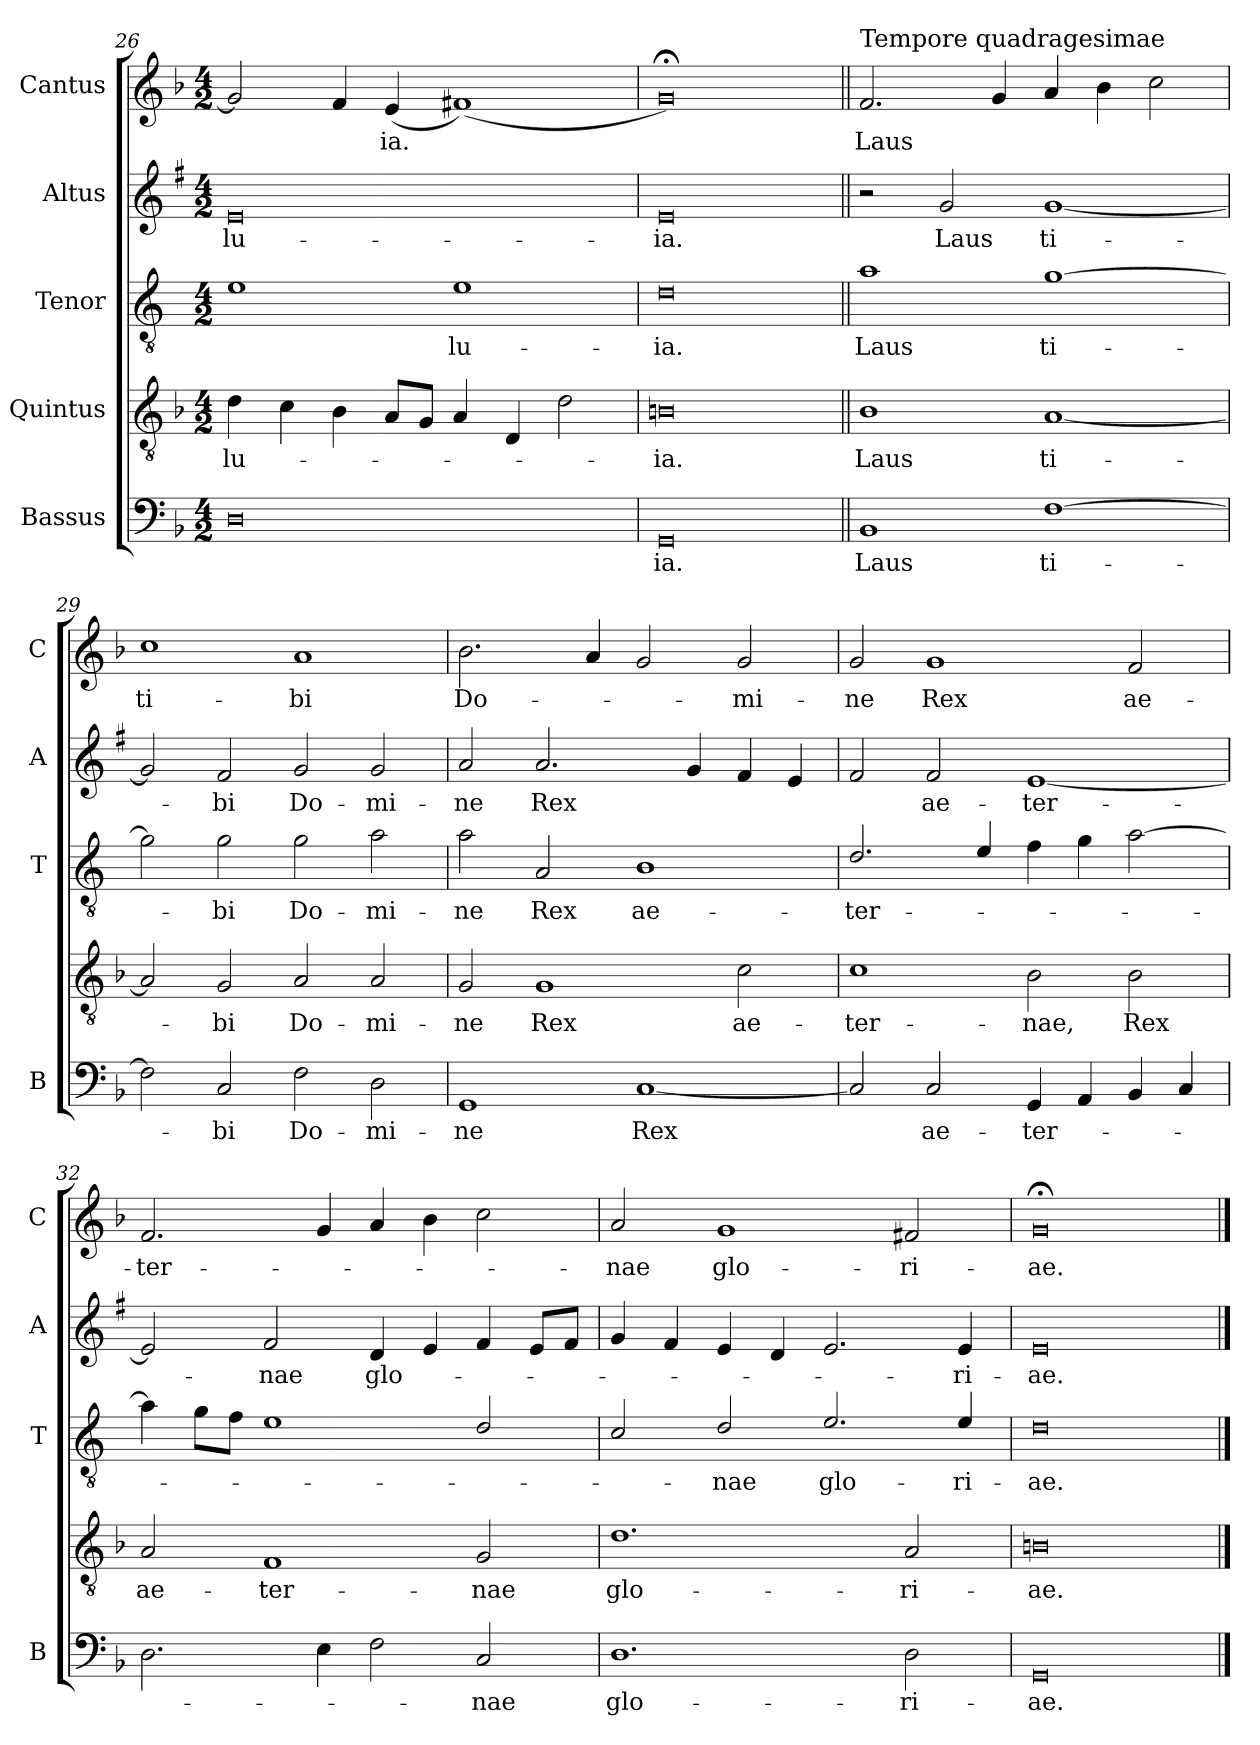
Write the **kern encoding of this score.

**kern	**text	**kern	**text	**kern	**text	**kern	**text	**kern	**text
*part5	*part5	*part4	*part4	*part3	*part3	*part2	*part2	*part1	*part1
*staff5	*staff5	*staff4	*staff4	*staff3	*staff3	*staff2	*staff2	*staff1	*staff1
*I"Bassus	*	*I"Quintus	*	*I"Tenor	*	*I"Altus	*	*I"Cantus	*
*I'B	*	*	*	*I'T	*	*I'A	*	*I'C	*
!!LO:LB:g=z
*clefF4	*	*clefGv2	*	*clefGv2	*	*clefG2	*	*clefG2	*
*	*	*	*	*ITrd4c7	*	*ITrd1c2	*	*	*
*k[b-]	*	*k[b-]	*	*k[b-]	*	*k[b-]	*	*k[b-]	*
*F:	*	*F:	*	*F:	*	*F:	*	*F:	*
*M4/2	*	*M4/2	*	*M4/2	*	*M4/2	*	*M4/2	*
=26	=26	=26	=26	=26	=26	=26	=26	=26	=26
!	!	!	!LO:LY:b	!	!	!	!LO:LY:b	!	!
0D	.	4d\	-lu-	1A	.	0d	-lu-	2g/]	.
.	.	4c\	.	.	.	.	.	.	.
.	.	4B-\	.	.	.	.	.	4f/	.
!	!	!	!	!	!	!	!	!	!LO:LY:b
.	.	8A/L	.	.	.	.	.	(<4e/	-ia.
.	.	8G/J	.	.	.	.	.	.	.
!	!	!	!	!	!LO:LY:b	!	!	!	!
.	.	4A/	.	1A	-lu-	.	.	(<1f#X)	.
.	.	4D/	.	.	.	.	.	.	.
.	.	2d\	.	.	.	.	.	.	.
=27	=27	=27	=27	=27	=27	=27	=27	=27	=27
!	!LO:LY:b	!	!LO:LY:b	!	!LO:LY:b	!	!LO:LY:b	!	!
0GG	-ia.	0Bn	-ia.	0G	-ia.	0d	-ia.	0g;<)	.
=28||	=28||	=28||	=28||	=28||	=28||	=28||	=28||	=28||	=28||
!	!	!	!	!	!	!	!	!LO:TX:a:t=Tempore quadragesimae	!
!	!LO:LY:b	!	!LO:LY:b	!	!LO:LY:b	!	!	!	!LO:LY:b
1BB-	Laus	1B-	Laus	1d	Laus	2r	.	2.f/	Laus
!	!	!	!	!	!	!	!LO:LY:b	!	!
.	.	.	.	.	.	2f/	Laus	.	.
.	.	.	.	.	.	.	.	4g/	.
!	!LO:LY:b	!	!LO:LY:b	!	!LO:LY:b	!	!LO:LY:b	!	!
[1F	ti-	[1A	ti-	[1c	ti-	[1f	ti-	4a/	.
.	.	.	.	.	.	.	.	4b-\	.
.	.	.	.	.	.	.	.	2cc\	.
=29	=29	=29	=29	=29	=29	=29	=29	=29	=29
!	!	!	!	!	!	!	!	!	!LO:LY:b
2F\]	.	2A/]	.	2c\]	.	2f/]	.	1cc	ti-
!	!LO:LY:b	!	!LO:LY:b	!	!LO:LY:b	!	!LO:LY:b	!	!
2C/	-bi	2G/	-bi	2c\	-bi	2e/	-bi	.	.
!	!LO:LY:b	!	!LO:LY:b	!	!LO:LY:b	!	!LO:LY:b	!	!LO:LY:b
2F\	Do-	2A/	Do-	2c\	Do-	2f/	Do-	1a	-bi
!	!LO:LY:b	!	!LO:LY:b	!	!LO:LY:b	!	!LO:LY:b	!	!
2D\	-mi-	2A/	-mi-	2d\	-mi-	2f/	-mi-	.	.
=30	=30	=30	=30	=30	=30	=30	=30	=30	=30
!	!LO:LY:b	!	!LO:LY:b	!	!LO:LY:b	!	!LO:LY:b	!	!LO:LY:b
1GG	-ne	2G/	-ne	2d\	-ne	2g/	-ne	2.b-\	Do-
!	!	!	!LO:LY:b	!	!LO:LY:b	!	!LO:LY:b	!	!
.	.	1G	Rex	2D/	Rex	2.g/	Rex	.	.
.	.	.	.	.	.	.	.	4a/	.
!	!LO:LY:b	!	!	!	!LO:LY:b	!	!	!	!
[1C	Rex	.	.	1E	ae-	.	.	2g/	.
.	.	.	.	.	.	4f/	.	.	.
!	!	!	!LO:LY:b	!	!	!	!	!	!LO:LY:b
.	.	2c\	ae-	.	.	4e/	.	2g/	-mi-
.	.	.	.	.	.	4d/	.	.	.
!!LO:LB:g=z
=31	=31	=31	=31	=31	=31	=31	=31	=31	=31
!	!	!	!LO:LY:b	!	!LO:LY:b	!	!	!	!LO:LY:b
2C/]	.	1c	-ter-	2.G/	-ter-	2e/	.	2g/	-ne
!	!LO:LY:b	!	!	!	!	!	!LO:LY:b	!	!LO:LY:b
2C/	ae-	.	.	.	.	2e/	ae-	1g	Rex
.	.	.	.	4A/	.	.	.	.	.
!	!LO:LY:b	!	!LO:LY:b	!	!	!	!LO:LY:b	!	!
4GG/	-ter-	2B-\	-nae,	4B-\	.	[1d	-ter-	.	.
4AA/	.	.	.	4c\	.	.	.	.	.
!	!	!	!LO:LY:b	!	!	!	!	!	!LO:LY:b
4BB-/	.	2B-\	Rex	[2d\	.	.	.	2f/	ae-
4C/	.	.	.	.	.	.	.	.	.
=32	=32	=32	=32	=32	=32	=32	=32	=32	=32
!	!	!	!LO:LY:b	!	!	!	!	!	!LO:LY:b
2.D\	.	2A/	ae-	4d\]	.	2d/]	.	2.f/	-ter-
.	.	.	.	8c\L	.	.	.	.	.
.	.	.	.	8B-\J	.	.	.	.	.
!	!	!	!LO:LY:b	!	!	!	!LO:LY:b	!	!
.	.	1F	-ter-	1A	.	2e/	-nae	.	.
4E\	.	.	.	.	.	.	.	4g/	.
!	!	!	!	!	!	!	!LO:LY:b	!	!
2F\	.	.	.	.	.	4c/	glo-	4a/	.
.	.	.	.	.	.	4d/	.	4b-\	.
!	!LO:LY:b	!	!LO:LY:b	!	!	!	!	!	!
2C/	-nae	2G/	-nae	2G/	.	4e/	.	2cc\	.
.	.	.	.	.	.	8d/L	.	.	.
.	.	.	.	.	.	8e/J	.	.	.
=33	=33	=33	=33	=33	=33	=33	=33	=33	=33
!	!LO:LY:b	!	!LO:LY:b	!	!	!	!	!	!LO:LY:b
1.D	glo-	1.d	glo-	2F/	.	4f/	.	2a/	-nae
.	.	.	.	.	.	4e/	.	.	.
!	!	!	!	!	!LO:LY:b	!	!	!	!LO:LY:b
.	.	.	.	2G/	-nae	4d/	.	1g	glo-
.	.	.	.	.	.	4c/	.	.	.
!	!	!	!	!	!LO:LY:b	!	!	!	!
.	.	.	.	2.A/	glo-	2.d/	.	.	.
!	!LO:LY:b	!	!LO:LY:b	!	!	!	!	!	!LO:LY:b
2D\	-ri-	2A/	-ri-	.	.	.	.	2f#X/	-ri-
!	!	!	!	!	!LO:LY:b	!	!LO:LY:b	!	!
.	.	.	.	4A/	-ri-	4d/	-ri-	.	.
=34	=34	=34	=34	=34	=34	=34	=34	=34	=34
!	!LO:LY:b	!	!LO:LY:b	!	!LO:LY:b	!	!LO:LY:b	!	!LO:LY:b
0GG	-ae.	0Bn	-ae.	0G	-ae.	0d	-ae.	0g;<	-ae.
==	==	==	==	==	==	==	==	==	==
*-	*-	*-	*-	*-	*-	*-	*-	*-	*-
